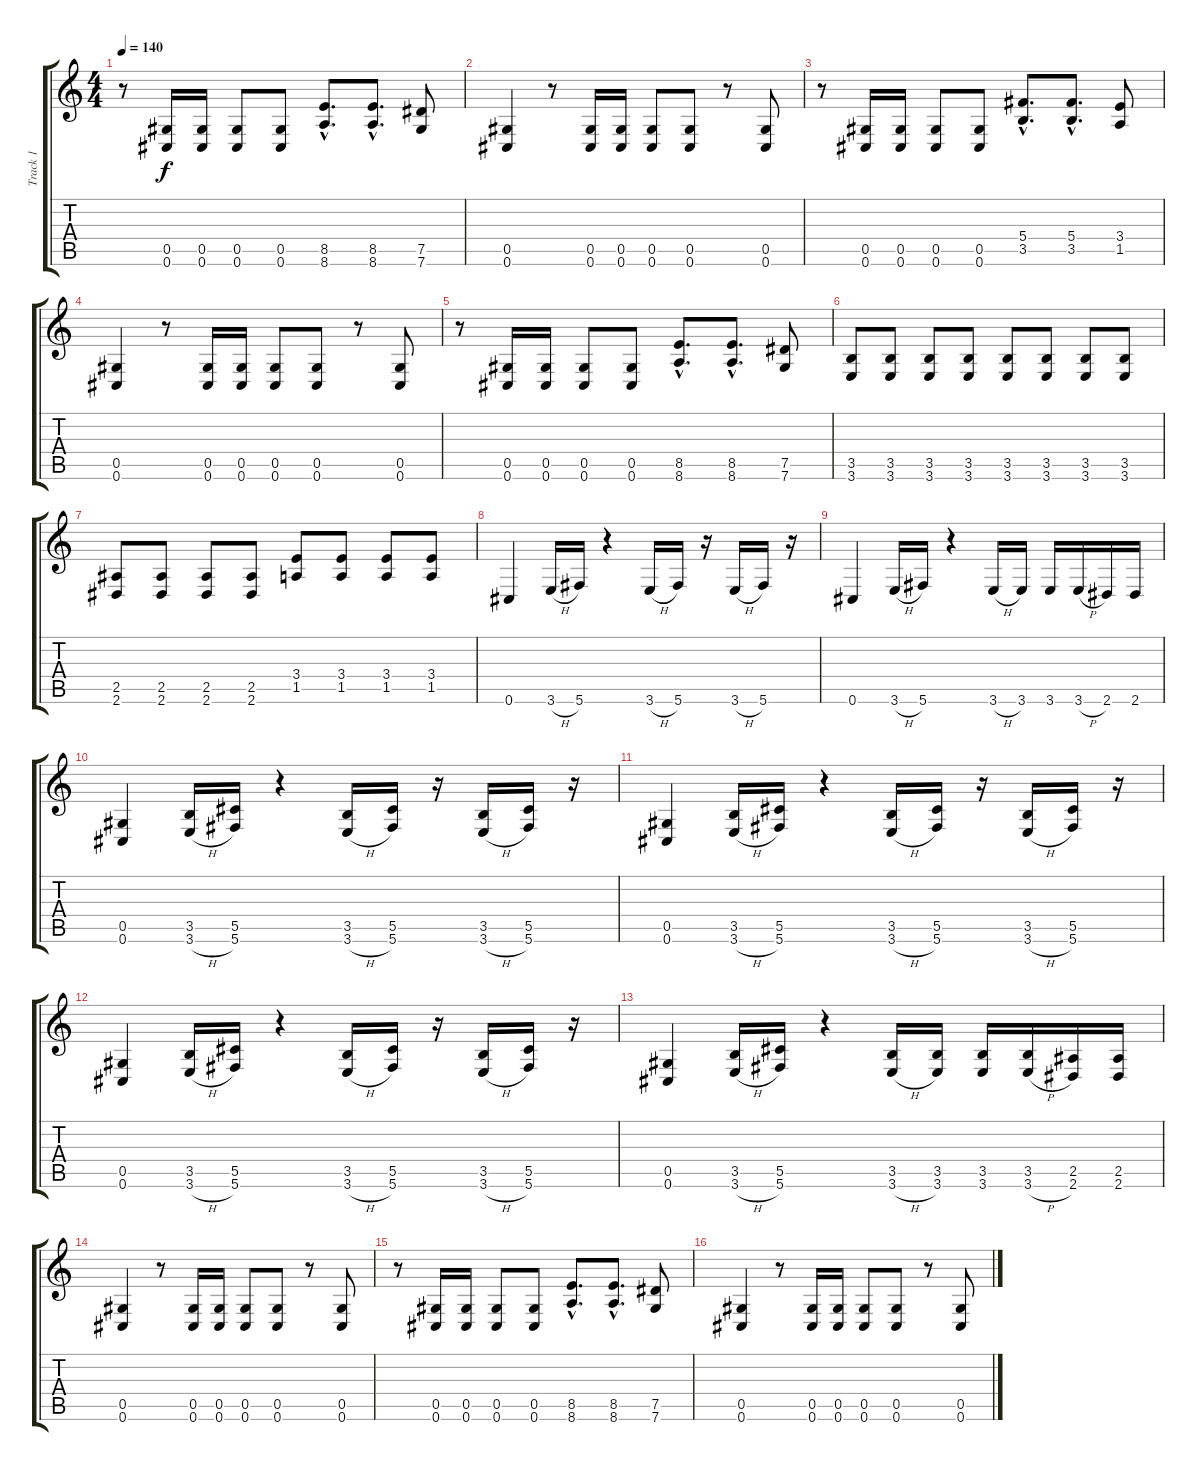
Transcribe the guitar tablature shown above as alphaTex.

\track ("Track 1" "Track 1") {instrument distortionguitar}
\staff {score tabs}
\tuning (Eb4 Bb3 Gb3 Db3 Ab2 Db2) {hide}
\ts (4 4)
\tempo 140
\clef g2
\ks c
r.8{dy f} (0.5 0.6).16 (0.5 0.6).16 (0.5 0.6).8 (0.5 0.6).8 (8.5{hac} 8.6{hac}).8{d} (8.5{hac} 8.6{hac}).8{d} (7.5 7.6).8 |
(0.5 0.6).4 r.8 (0.5 0.6).16 (0.5 0.6).16 (0.5 0.6).8 (0.5 0.6).8 r.8 (0.5 0.6).8 |
r.8 (0.5 0.6).16 (0.5 0.6).16 (0.5 0.6).8 (0.5 0.6).8 (5.4{hac} 3.5{hac}).8{d} (5.4{hac} 3.5{hac}).8{d} (3.4 1.5).8 |
(0.5 0.6).4 r.8 (0.5 0.6).16 (0.5 0.6).16 (0.5 0.6).8 (0.5 0.6).8 r.8 (0.5 0.6).8 |
r.8 (0.5 0.6).16 (0.5 0.6).16 (0.5 0.6).8 (0.5 0.6).8 (8.5{hac} 8.6{hac}).8{d} (8.5{hac} 8.6{hac}).8{d} (7.5 7.6).8 |
(3.5 3.6).8 (3.5 3.6).8 (3.5 3.6).8 (3.5 3.6).8 (3.5 3.6).8 (3.5 3.6).8 (3.5 3.6).8 (3.5 3.6).8 |
(2.5 2.6).8 (2.5 2.6).8 (2.5 2.6).8 (2.5 2.6).8 (3.4 1.5).8 (3.4 1.5).8 (3.4 1.5).8 (3.4 1.5).8 |
0.6.4 3.6{h}.16 5.6.16 r.4 3.6{h}.16 5.6.16 r.16 3.6{h}.16 5.6.16 r.16 |
0.6.4 3.6{h}.16 5.6.16 r.4 3.6{h}.16 3.6.16 3.6.16 3.6{h}.16 2.6.16 2.6.16 |
(0.5 0.6).4 (3.5 3.6{h}).16 (5.5 5.6).16 r.4 (3.5 3.6{h}).16 (5.5 5.6).16 r.16 (3.5 3.6{h}).16 (5.5 5.6).16 r.16 |
(0.5 0.6).4 (3.5 3.6{h}).16 (5.5 5.6).16 r.4 (3.5 3.6{h}).16 (5.5 5.6).16 r.16 (3.5 3.6{h}).16 (5.5 5.6).16 r.16 |
(0.5 0.6).4 (3.5 3.6{h}).16 (5.5 5.6).16 r.4 (3.5 3.6{h}).16 (5.5 5.6).16 r.16 (3.5 3.6{h}).16 (5.5 5.6).16 r.16 |
(0.5 0.6).4 (3.5 3.6{h}).16 (5.5 5.6).16 r.4 (3.5 3.6{h}).16 (3.5 3.6).16 (3.5 3.6).16 (3.5 3.6{h}).16 (2.5 2.6).16 (2.5 2.6).16 |
(0.5 0.6).4 r.8 (0.5 0.6).16 (0.5 0.6).16 (0.5 0.6).8 (0.5 0.6).8 r.8 (0.5 0.6).8 |
r.8 (0.5 0.6).16 (0.5 0.6).16 (0.5 0.6).8 (0.5 0.6).8 (8.5{hac} 8.6{hac}).8{d} (8.5{hac} 8.6{hac}).8{d} (7.5 7.6).8 |
(0.5 0.6).4 r.8 (0.5 0.6).16 (0.5 0.6).16 (0.5 0.6).8 (0.5 0.6).8 r.8 (0.5 0.6).8
